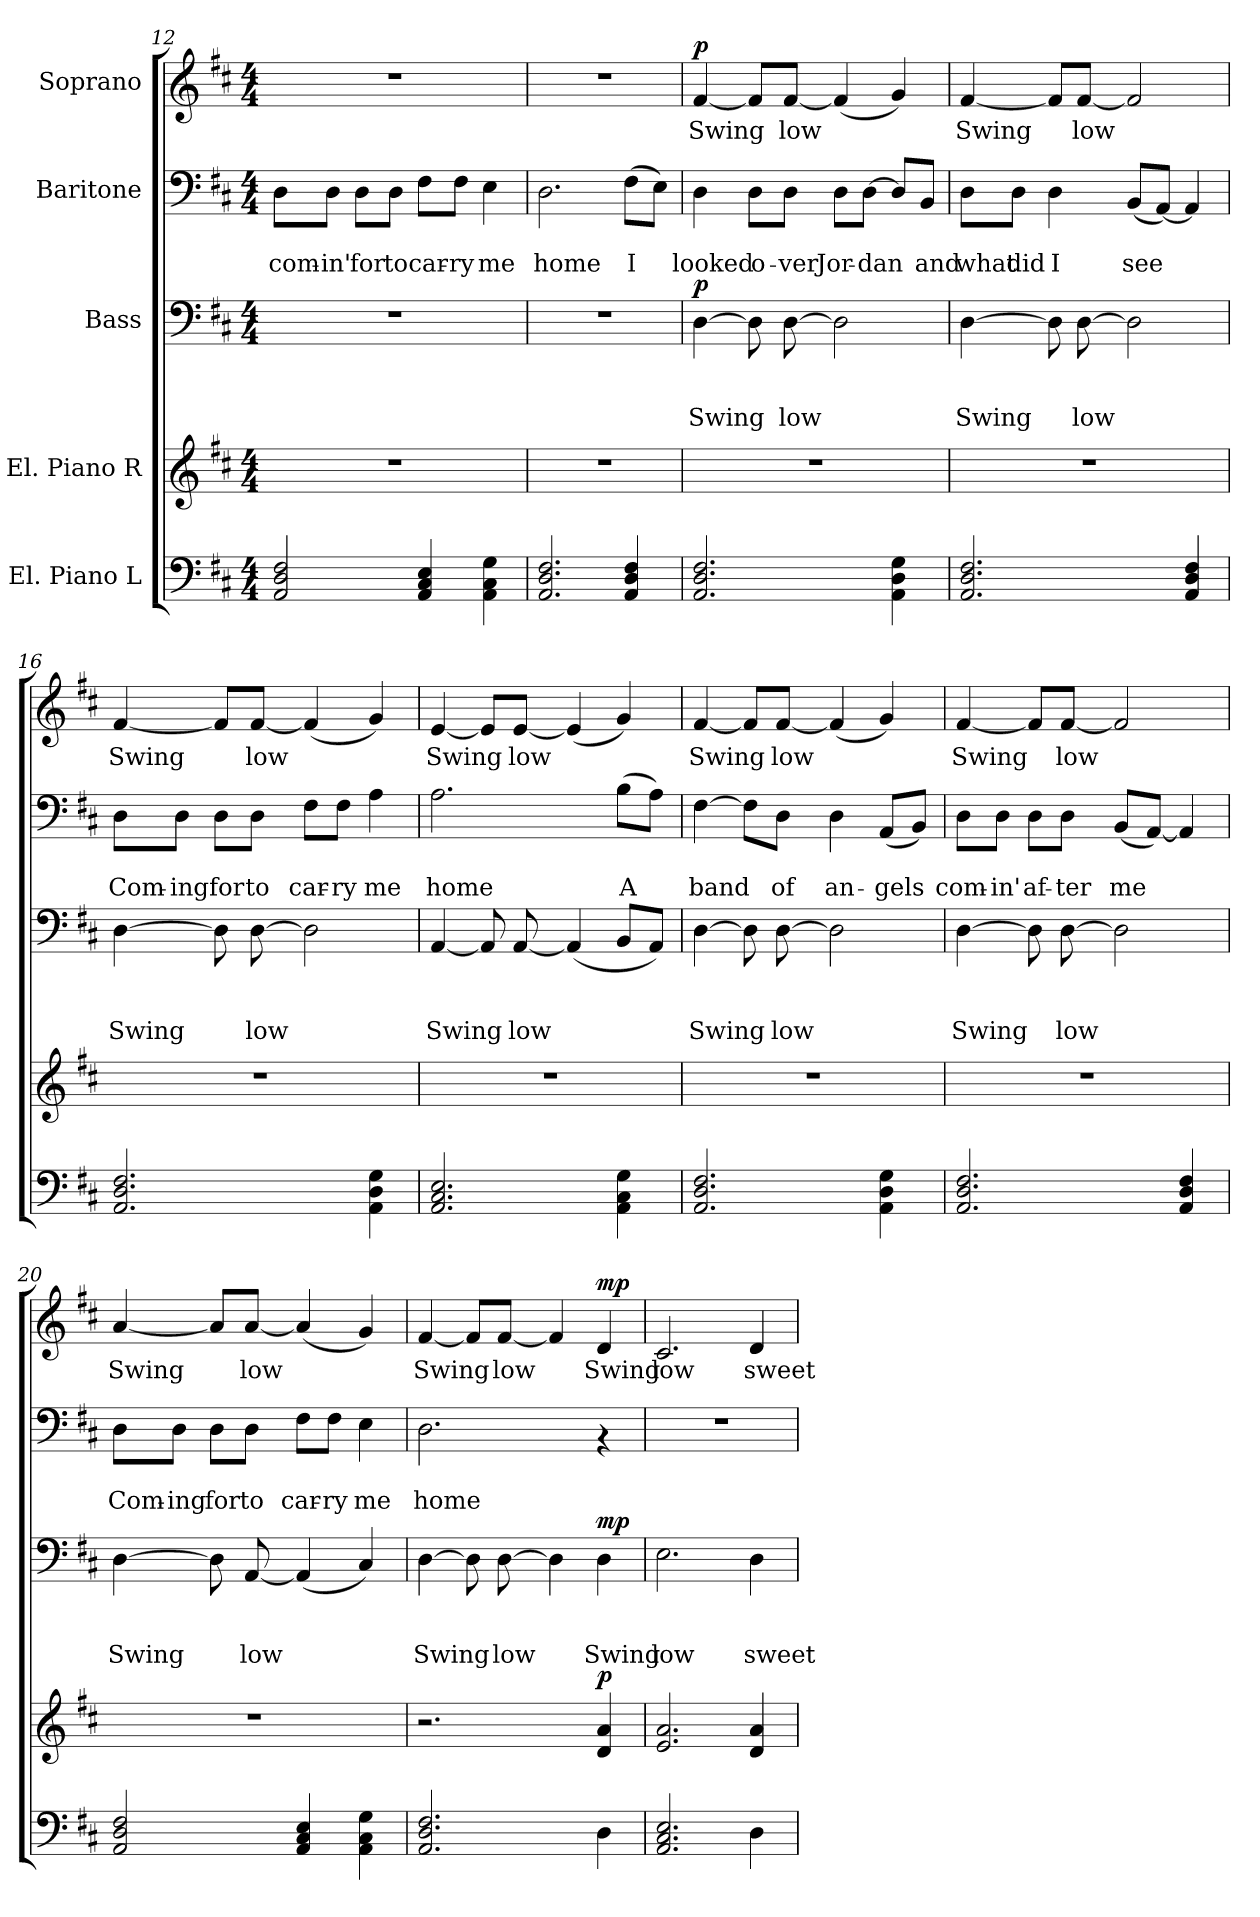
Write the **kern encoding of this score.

**kern	**kern	**dynam	**kern	**text	**text	**text	**dynam	**kern	**text	**text	**kern	**text	**dynam
*part5	*part4	*part4	*part3	*part3	*part3	*part3	*part3	*part2	*part2	*part2	*part1	*part1	*part1
*staff5	*staff4	*staff4	*staff3	*staff3	*staff3	*staff3	*staff3	*staff2	*staff2	*staff2	*staff1	*staff1	*staff1
*I"El. Piano L	*I"El. Piano R	*	*I"Bass	*	*	*	*	*I"Baritone	*	*	*I"Soprano	*	*
*clefF4	*clefG2	*	*clefF4	*	*	*	*	*clefF4	*	*	*clefG2	*	*
*k[f#c#]	*k[f#c#]	*	*k[f#c#]	*	*	*	*	*k[f#c#]	*	*	*k[f#c#]	*	*
*D:	*D:	*	*D:	*	*	*	*	*D:	*	*	*D:	*	*
*M4/4	*M4/4	*	*M4/4	*	*	*	*	*M4/4	*	*	*M4/4	*	*
=12	=12	=12	=12	=12	=12	=12	=12	=12	=12	=12	=12	=12	=12
!	!	!	!	!	!	!	!	!	!	!LO:LY:b	!	!	!
2AA/ 2D/ 2F#/	1r	.	1r	.	.	.	.	8D\L	.	com-	1r	.	.
!	!	!	!	!	!	!	!	!	!	!LO:LY:b	!	!	!
.	.	.	.	.	.	.	.	8D\J	.	-in'	.	.	.
!	!	!	!	!	!	!	!	!	!	!LO:LY:b	!	!	!
.	.	.	.	.	.	.	.	8D\L	.	for	.	.	.
!	!	!	!	!	!	!	!	!	!	!LO:LY:b	!	!	!
.	.	.	.	.	.	.	.	8D\J	.	to	.	.	.
!	!	!	!	!	!	!	!	!	!	!LO:LY:b	!	!	!
4AA/ 4C#/ 4E/	.	.	.	.	.	.	.	8F#\L	.	car-	.	.	.
!	!	!	!	!	!	!	!	!	!	!LO:LY:b	!	!	!
.	.	.	.	.	.	.	.	8F#\J	.	-ry	.	.	.
!	!	!	!	!	!	!	!	!	!	!LO:LY:b	!	!	!
4AA\ 4C#\ 4G\	.	.	.	.	.	.	.	4E\	.	me	.	.	.
!!LO:PB:g=z
=13	=13	=13	=13	=13	=13	=13	=13	=13	=13	=13	=13	=13	=13
!	!	!	!	!	!	!	!	!	!	!LO:LY:b	!	!	!
2.AA/ 2.D/ 2.F#/	1r	.	1r	.	.	.	.	2.D\	.	home	1r	.	.
!	!	!	!	!	!	!	!	!	!	!LO:LY:b	!	!	!
4AA/ 4D/ 4F#/	.	.	.	.	.	.	.	(>8F#\L	.	I	.	.	.
.	.	.	.	.	.	.	.	8E\J)	.	.	.	.	.
=14	=14	=14	=14	=14	=14	=14	=14	=14	=14	=14	=14	=14	=14
!	!	!	!	!	!	!LO:LY:b	!LO:DY:a	!	!	!LO:LY:b	!	!LO:LY:b	!LO:DY:a
2.AA/ 2.D/ 2.F#/	1r	.	[>4D\	.	.	Swing	p	4D\	.	looked	[<4f#/	Swing	p
!	!	!	!	!	!	!	!	!	!	!LO:LY:b	!	!	!
.	.	.	8D\]	.	.	.	.	8D\L	.	o-	8f#/L]	.	.
!	!	!	!	!	!	!LO:LY:b	!	!	!	!LO:LY:b	!	!LO:LY:b	!
.	.	.	[>8D\	.	.	low	.	8D\J	.	-ver	[<8f#/J	low	.
!	!	!	!	!	!	!	!	!	!	!LO:LY:b	!	!	!
.	.	.	2D\]	.	.	.	.	8D\L	.	Jor-	(<4f#/]	.	.
!	!	!	!	!	!	!	!	!	!	!LO:LY:b	!	!	!
.	.	.	.	.	.	.	.	[>8D\J	.	-dan	.	.	.
4AA\ 4D\ 4G\	.	.	.	.	.	.	.	8D/L]	.	.	4g/)	.	.
!	!	!	!	!	!	!	!	!	!	!LO:LY:b	!	!	!
.	.	.	.	.	.	.	.	8BB/J	.	and	.	.	.
=15	=15	=15	=15	=15	=15	=15	=15	=15	=15	=15	=15	=15	=15
!	!	!	!	!	!	!LO:LY:b	!	!	!	!LO:LY:b	!	!LO:LY:b	!
2.AA/ 2.D/ 2.F#/	1r	.	[>4D\	.	.	Swing	.	8D\L	.	what	[<4f#/	Swing	.
!	!	!	!	!	!	!	!	!	!	!LO:LY:b	!	!	!
.	.	.	.	.	.	.	.	8D\J	.	did	.	.	.
!	!	!	!	!	!	!	!	!	!	!LO:LY:b	!	!	!
.	.	.	8D\]	.	.	.	.	4D\	.	I	8f#/L]	.	.
!	!	!	!	!	!	!LO:LY:b	!	!	!	!	!	!LO:LY:b	!
.	.	.	[>8D\	.	.	low	.	.	.	.	[<8f#/J	low	.
!	!	!	!	!	!	!	!	!	!	!LO:LY:b	!	!	!
.	.	.	2D\]	.	.	.	.	(<8BB/L	.	see	2f#/]	.	.
.	.	.	.	.	.	.	.	[<8AA/J)	.	.	.	.	.
4AA/ 4D/ 4F#/	.	.	.	.	.	.	.	4AA/]	.	.	.	.	.
=16	=16	=16	=16	=16	=16	=16	=16	=16	=16	=16	=16	=16	=16
!	!	!	!	!	!	!LO:LY:b	!	!	!	!LO:LY:b	!	!LO:LY:b	!
2.AA/ 2.D/ 2.F#/	1r	.	[>4D\	.	.	Swing	.	8D\L	.	Com-	[<4f#/	Swing	.
!	!	!	!	!	!	!	!	!	!	!LO:LY:b	!	!	!
.	.	.	.	.	.	.	.	8D\J	.	-ing	.	.	.
!	!	!	!	!	!	!	!	!	!	!LO:LY:b	!	!	!
.	.	.	8D\]	.	.	.	.	8D\L	.	for	8f#/L]	.	.
!	!	!	!	!	!	!LO:LY:b	!	!	!	!LO:LY:b	!	!LO:LY:b	!
.	.	.	[>8D\	.	.	low	.	8D\J	.	to	[<8f#/J	low	.
!	!	!	!	!	!	!	!	!	!	!LO:LY:b	!	!	!
.	.	.	2D\]	.	.	.	.	8F#\L	.	car-	(<4f#/]	.	.
!	!	!	!	!	!	!	!	!	!	!LO:LY:b	!	!	!
.	.	.	.	.	.	.	.	8F#\J	.	-ry	.	.	.
!	!	!	!	!	!	!	!	!	!	!LO:LY:b	!	!	!
4AA\ 4D\ 4G\	.	.	.	.	.	.	.	4A\	.	me	4g/)	.	.
=17	=17	=17	=17	=17	=17	=17	=17	=17	=17	=17	=17	=17	=17
!	!	!	!	!	!	!LO:LY:b	!	!	!	!LO:LY:b	!	!LO:LY:b	!
2.AA/ 2.C#/ 2.E/	1r	.	[<4AA/	.	.	Swing	.	2.A\	.	home	[<4e/	Swing	.
.	.	.	8AA/]	.	.	.	.	.	.	.	8e/L]	.	.
!	!	!	!	!	!	!LO:LY:b	!	!	!	!	!	!LO:LY:b	!
.	.	.	[<8AA/	.	.	low	.	.	.	.	[<8e/J	low	.
.	.	.	(<4AA/]	.	.	.	.	.	.	.	(<4e/]	.	.
!	!	!	!	!	!	!	!	!	!	!LO:LY:b	!	!	!
4AA\ 4C#\ 4G\	.	.	8BB/L	.	.	.	.	(>8B\L	.	A	4g/)	.	.
.	.	.	8AA/J)	.	.	.	.	8A\J)	.	.	.	.	.
!!LO:LB:g=z
=18	=18	=18	=18	=18	=18	=18	=18	=18	=18	=18	=18	=18	=18
!	!	!	!	!	!	!LO:LY:b	!	!	!	!LO:LY:b	!	!LO:LY:b	!
2.AA/ 2.D/ 2.F#/	1r	.	[>4D\	.	.	Swing	.	[>4F#\	.	band	[<4f#/	Swing	.
.	.	.	8D\]	.	.	.	.	8F#\L]	.	.	8f#/L]	.	.
!	!	!	!	!	!	!LO:LY:b	!	!	!	!LO:LY:b	!	!LO:LY:b	!
.	.	.	[>8D\	.	.	low	.	8D\J	.	of	[<8f#/J	low	.
!	!	!	!	!	!	!	!	!	!	!LO:LY:b	!	!	!
.	.	.	2D\]	.	.	.	.	4D\	.	an-	(<4f#/]	.	.
!	!	!	!	!	!	!	!	!	!	!LO:LY:b	!	!	!
4AA\ 4D\ 4G\	.	.	.	.	.	.	.	(<8AA/L	.	-gels	4g/)	.	.
.	.	.	.	.	.	.	.	8BB/J)	.	.	.	.	.
=19	=19	=19	=19	=19	=19	=19	=19	=19	=19	=19	=19	=19	=19
!	!	!	!	!	!	!LO:LY:b	!	!	!	!LO:LY:b	!	!LO:LY:b	!
2.AA/ 2.D/ 2.F#/	1r	.	[>4D\	.	.	Swing	.	8D\L	.	com-	[<4f#/	Swing	.
!	!	!	!	!	!	!	!	!	!	!LO:LY:b	!	!	!
.	.	.	.	.	.	.	.	8D\J	.	-in'	.	.	.
!	!	!	!	!	!	!	!	!	!	!LO:LY:b	!	!	!
.	.	.	8D\]	.	.	.	.	8D\L	.	af-	8f#/L]	.	.
!	!	!	!	!	!	!LO:LY:b	!	!	!	!LO:LY:b	!	!LO:LY:b	!
.	.	.	[>8D\	.	.	low	.	8D\J	.	-ter	[<8f#/J	low	.
!	!	!	!	!	!	!	!	!	!	!LO:LY:b	!	!	!
.	.	.	2D\]	.	.	.	.	(<8BB/L	.	me	2f#/]	.	.
.	.	.	.	.	.	.	.	[<8AA/J)	.	.	.	.	.
4AA/ 4D/ 4F#/	.	.	.	.	.	.	.	4AA/]	.	.	.	.	.
=20	=20	=20	=20	=20	=20	=20	=20	=20	=20	=20	=20	=20	=20
!	!	!	!	!	!	!LO:LY:b	!	!	!	!LO:LY:b	!	!LO:LY:b	!
2AA/ 2D/ 2F#/	1r	.	[>4D\	.	.	Swing	.	8D\L	.	Com-	[<4a/	Swing	.
!	!	!	!	!	!	!	!	!	!	!LO:LY:b	!	!	!
.	.	.	.	.	.	.	.	8D\J	.	-ing	.	.	.
!	!	!	!	!	!	!	!	!	!	!LO:LY:b	!	!	!
.	.	.	8D\]	.	.	.	.	8D\L	.	for	8a/L]	.	.
!	!	!	!	!	!	!LO:LY:b	!	!	!	!LO:LY:b	!	!LO:LY:b	!
.	.	.	[<8AA/	.	.	low	.	8D\J	.	to	[<8a/J	low	.
!	!	!	!	!	!	!	!	!	!	!LO:LY:b	!	!	!
4AA/ 4C#/ 4E/	.	.	(<4AA/]	.	.	.	.	8F#\L	.	car-	(<4a/]	.	.
!	!	!	!	!	!	!	!	!	!	!LO:LY:b	!	!	!
.	.	.	.	.	.	.	.	8F#\J	.	-ry	.	.	.
!	!	!	!	!	!	!	!	!	!	!LO:LY:b	!	!	!
4AA\ 4C#\ 4G\	.	.	4C#/)	.	.	.	.	4E\	.	me	4g/)	.	.
=21	=21	=21	=21	=21	=21	=21	=21	=21	=21	=21	=21	=21	=21
!	!	!	!	!	!	!LO:LY:b	!	!	!	!LO:LY:b	!	!LO:LY:b	!
2.AA/ 2.D/ 2.F#/	2.r	.	[>4D\	.	.	Swing	.	2.D\	.	home	[<4f#/	Swing	.
.	.	.	8D\]	.	.	.	.	.	.	.	8f#/L]	.	.
!	!	!	!	!	!	!LO:LY:b	!	!	!	!	!	!LO:LY:b	!
.	.	.	[>8D\	.	.	low	.	.	.	.	[<8f#/J	low	.
.	.	.	4D\]	.	.	.	.	.	.	.	4f#/]	.	.
!	!	!LO:DY:a	!	!	!	!LO:LY:b	!LO:DY:a	!	!	!	!	!LO:LY:b	!LO:DY:a
4D\	4d/ 4a/	p	4D\	.	.	Swing	mp	4rAA	.	.	4d/	Swing	mp
=22	=22	=22	=22	=22	=22	=22	=22	=22	=22	=22	=22	=22	=22
!	!	!	!	!	!	!LO:LY:b	!	!	!	!	!	!LO:LY:b	!
2.AA/ 2.C#/ 2.E/	2.e/ 2.a/	.	2.E\	.	.	low	.	1r	.	.	2.c#/	low	.
!	!	!	!	!	!	!LO:LY:b	!	!	!	!	!	!LO:LY:b	!
4D\	4d/ 4a/	.	4D\	.	.	sweet	.	.	.	.	4d/	sweet	.
=	=	=	=	=	=	=	=	=	=	=	=	=	=
*-	*-	*-	*-	*-	*-	*-	*-	*-	*-	*-	*-	*-	*-
